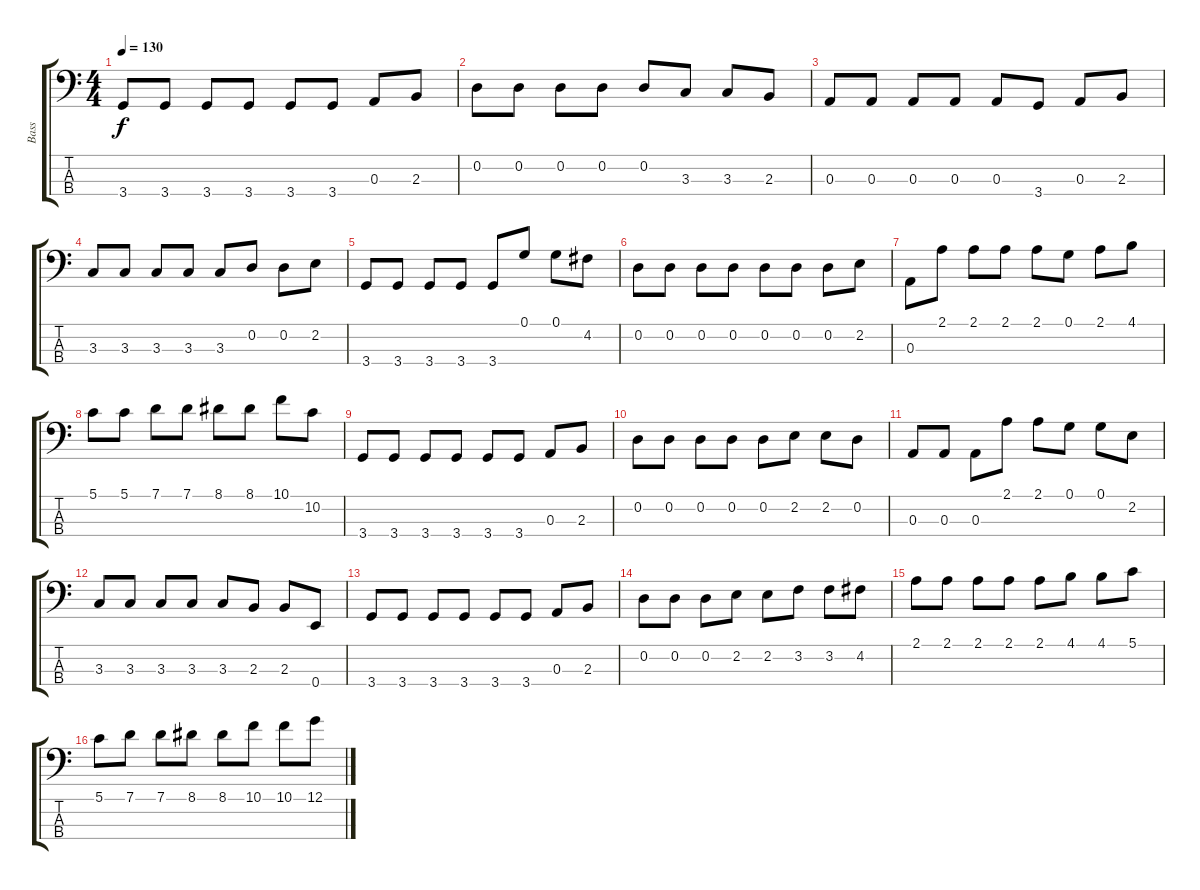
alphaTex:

\track ("Bass" "Bass") {instrument electricbassfinger}
\staff {score tabs}
\tuning (G2 D2 A1 E1) {hide}
\ts (4 4)
\tempo 130
\clef f4
\ks c
3.4.8{dy f} 3.4.8 3.4.8 3.4.8 3.4.8 3.4.8 0.3.8 2.3.8 |
0.2.8 0.2.8 0.2.8 0.2.8 0.2.8 3.3.8 3.3.8 2.3.8 |
0.3.8 0.3.8 0.3.8 0.3.8 0.3.8 3.4.8 0.3.8 2.3.8 |
3.3.8 3.3.8 3.3.8 3.3.8 3.3.8 0.2.8 0.2.8 2.2.8 |
3.4.8 3.4.8 3.4.8 3.4.8 3.4.8 0.1.8 0.1.8 4.2.8 |
0.2.8 0.2.8 0.2.8 0.2.8 0.2.8 0.2.8 0.2.8 2.2.8 |
0.3.8 2.1.8 2.1.8 2.1.8 2.1.8 0.1.8 2.1.8 4.1.8 |
5.1.8 5.1.8 7.1.8 7.1.8 8.1.8 8.1.8 10.1.8 10.2.8 |
3.4.8 3.4.8 3.4.8 3.4.8 3.4.8 3.4.8 0.3.8 2.3.8 |
0.2.8 0.2.8 0.2.8 0.2.8 0.2.8 2.2.8 2.2.8 0.2.8 |
0.3.8 0.3.8 0.3.8 2.1.8 2.1.8 0.1.8 0.1.8 2.2.8 |
3.3.8 3.3.8 3.3.8 3.3.8 3.3.8 2.3.8 2.3.8 0.4.8 |
3.4.8 3.4.8 3.4.8 3.4.8 3.4.8 3.4.8 0.3.8 2.3.8 |
0.2.8 0.2.8 0.2.8 2.2.8 2.2.8 3.2.8 3.2.8 4.2.8 |
2.1.8 2.1.8 2.1.8 2.1.8 2.1.8 4.1.8 4.1.8 5.1.8 |
5.1.8 7.1.8 7.1.8 8.1.8 8.1.8 10.1.8 10.1.8 12.1.8
